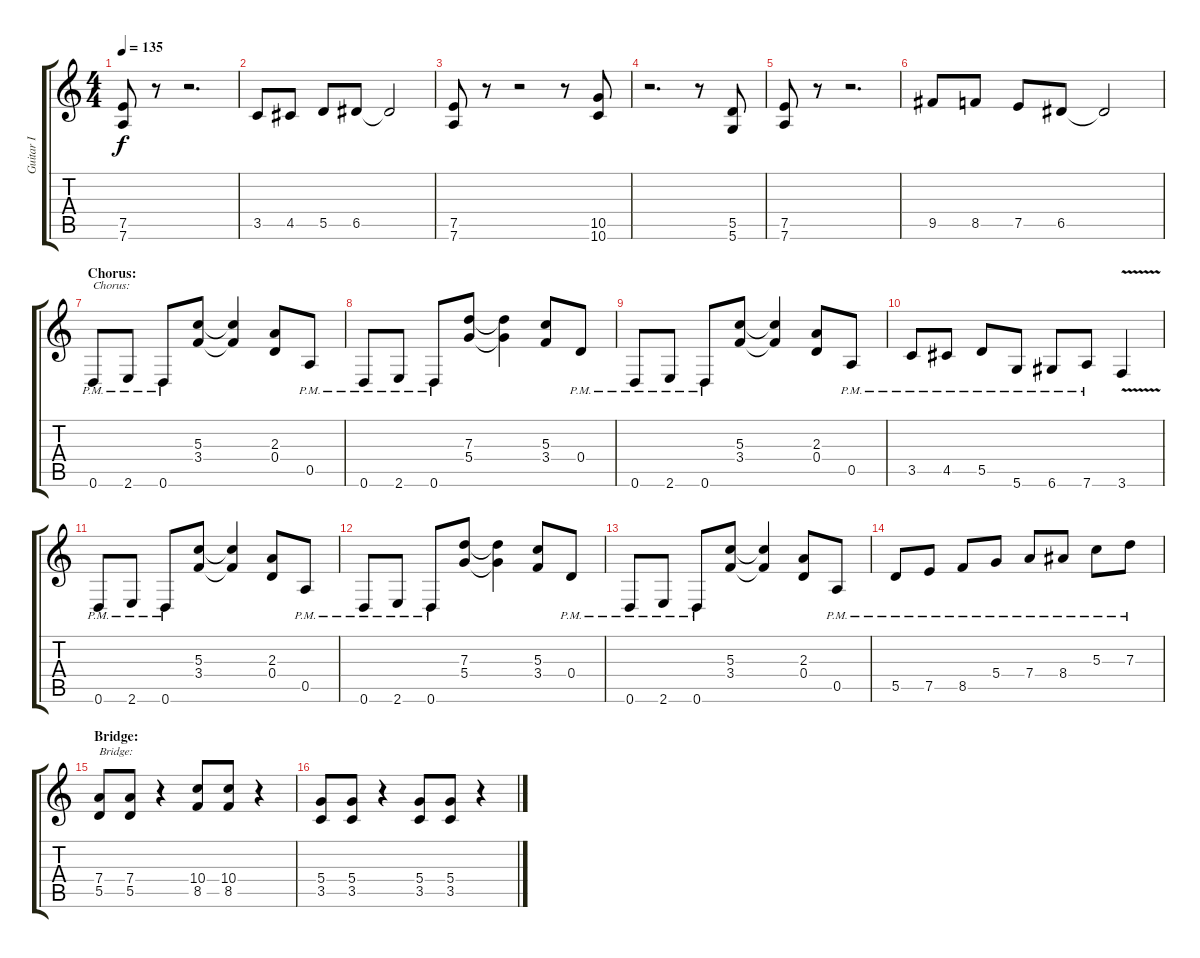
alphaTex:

\track ("Guitar I" "Guitar I") {instrument distortionguitar}
\staff {score tabs}
\tuning (E4 B3 G3 D3 A2 D2) {hide}
\ts (4 4)
\tempo 135
\clef g2
\ks c
(7.5 7.6).8{dy f} r.8 r.2{d} |
3.5.8 4.5.8 5.5.8 6.5.8 6.5{t}.2 |
(7.5 7.6).8 r.8 r.2 r.8 (10.5 10.6).8 |
r.2{d} r.8 (5.5 5.6).8 |
(7.5 7.6).8 r.8 r.2{d} |
9.5.8 8.5.8 7.5.8 6.5.8 6.5{t}.2 |
\section ("" "Chorus:")
0.6{pm}.8{txt "Chorus:"} 2.6{pm}.8 0.6{pm}.8 (5.3 3.4).8 (5.3{t} 3.4{t}).4 (2.3 0.4).8 0.5{pm}.8 |
0.6{pm}.8 2.6{pm}.8 0.6{pm}.8 (7.3 5.4).8 (7.3{t} 5.4{t}).4 (5.3 3.4).8 0.4{pm}.8 |
0.6{pm}.8 2.6{pm}.8 0.6{pm}.8 (5.3 3.4).8 (5.3{t} 3.4{t}).4 (2.3 0.4).8 0.5{pm}.8 |
3.5{pm}.8 4.5{pm}.8 5.5{pm}.8 5.6{pm}.8 6.6{pm}.8 7.6{pm}.8 3.6{v}.4 |
0.6{pm}.8 2.6{pm}.8 0.6{pm}.8 (5.3 3.4).8 (5.3{t} 3.4{t}).4 (2.3 0.4).8 0.5{pm}.8 |
0.6{pm}.8 2.6{pm}.8 0.6{pm}.8 (7.3 5.4).8 (7.3{t} 5.4{t}).4 (5.3 3.4).8 0.4{pm}.8 |
0.6{pm}.8 2.6{pm}.8 0.6{pm}.8 (5.3 3.4).8 (5.3{t} 3.4{t}).4 (2.3 0.4).8 0.5{pm}.8 |
5.5{pm}.8 7.5{pm}.8 8.5{pm}.8 5.4{pm}.8 7.4{pm}.8 8.4{pm}.8 5.3{pm}.8 7.3{pm}.8 |
\section ("" "Bridge:")
(7.4 5.5).8{txt "Bridge:"} (7.4 5.5).8 r.4 (10.4 8.5).8 (10.4 8.5).8 r.4 |
(5.4 3.5).8 (5.4 3.5).8 r.4 (5.4 3.5).8 (5.4 3.5).8 r.4
